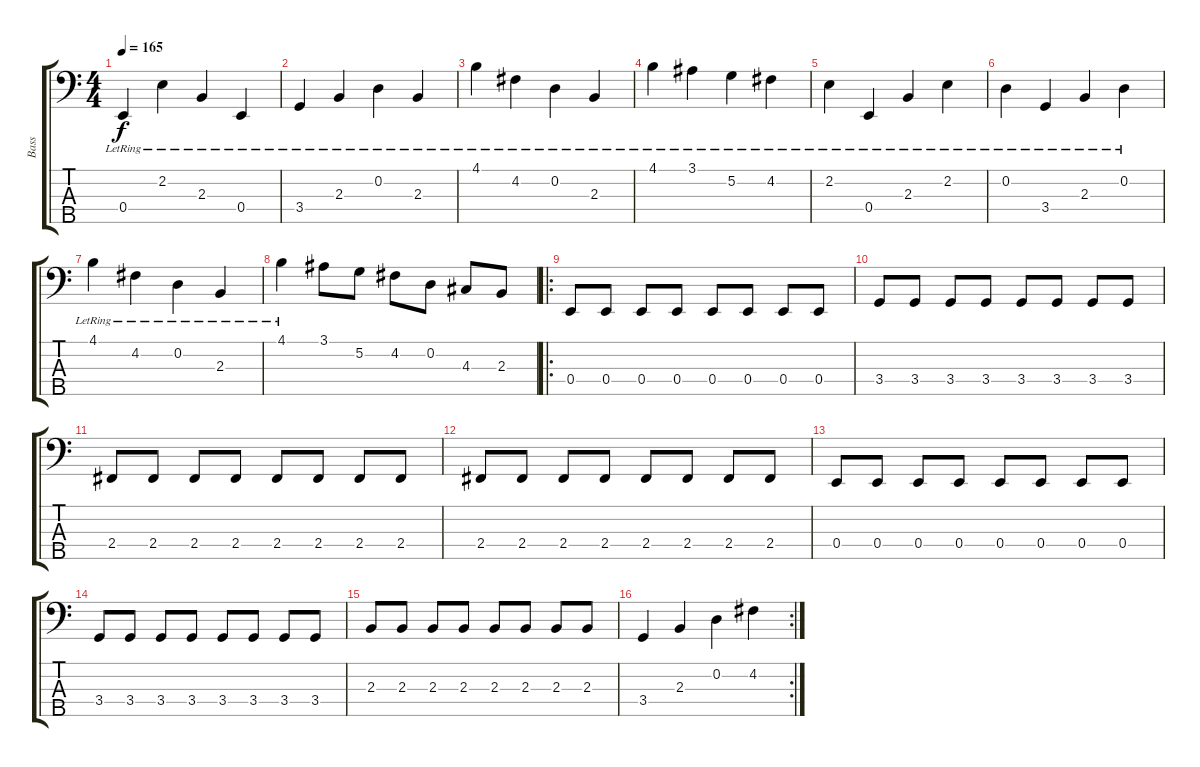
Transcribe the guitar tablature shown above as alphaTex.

\track ("Bass" "Bass") {instrument electricbassfinger}
\staff {score tabs}
\tuning (G2 D2 A1 E1 B0) {hide}
\ts (4 4)
\tempo 165
\clef f4
\ks c
0.4{lr}.4{dy f} 2.2{lr}.4 2.3{lr}.4 0.4{lr}.4 |
3.4{lr}.4 2.3{lr}.4 0.2{lr}.4 2.3{lr}.4 |
4.1{lr}.4 4.2{lr}.4 0.2{lr}.4 2.3{lr}.4 |
4.1{lr}.4 3.1{lr}.4 5.2{lr}.4 4.2{lr}.4 |
2.2{lr}.4 0.4{lr}.4 2.3{lr}.4 2.2{lr}.4 |
0.2{lr}.4 3.4{lr}.4 2.3{lr}.4 0.2{lr}.4 |
4.1{lr}.4 4.2{lr}.4 0.2{lr}.4 2.3{lr}.4 |
4.1{lr}.4 3.1.8 5.2.8 4.2.8 0.2.8 4.3.8 2.3.8 |
\ro
0.4.8 0.4.8 0.4.8 0.4.8 0.4.8 0.4.8 0.4.8 0.4.8 |
3.4.8 3.4.8 3.4.8 3.4.8 3.4.8 3.4.8 3.4.8 3.4.8 |
2.4.8 2.4.8 2.4.8 2.4.8 2.4.8 2.4.8 2.4.8 2.4.8 |
2.4.8 2.4.8 2.4.8 2.4.8 2.4.8 2.4.8 2.4.8 2.4.8 |
0.4.8 0.4.8 0.4.8 0.4.8 0.4.8 0.4.8 0.4.8 0.4.8 |
3.4.8 3.4.8 3.4.8 3.4.8 3.4.8 3.4.8 3.4.8 3.4.8 |
2.3.8 2.3.8 2.3.8 2.3.8 2.3.8 2.3.8 2.3.8 2.3.8 |
\rc 2
3.4.4 2.3.4 0.2.4 4.2.4
